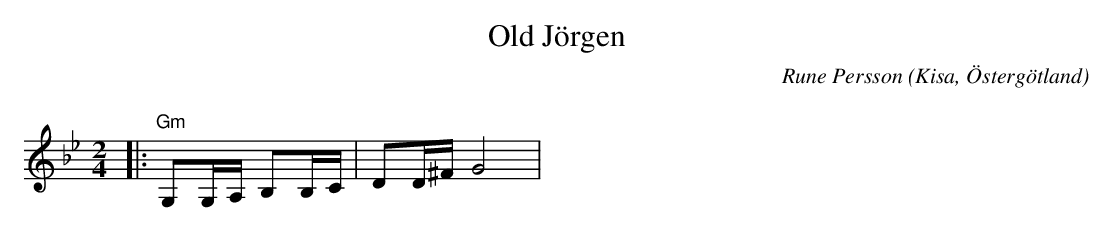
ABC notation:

X:1
T:Old Jörgen
C:Rune Persson
O:Kisa, Östergötland
Q:60
M:2/4
L:1/8
K:Gm
|:"Gm"G,G,/A,/ B,B,/C/|DD/^F/ G4|
